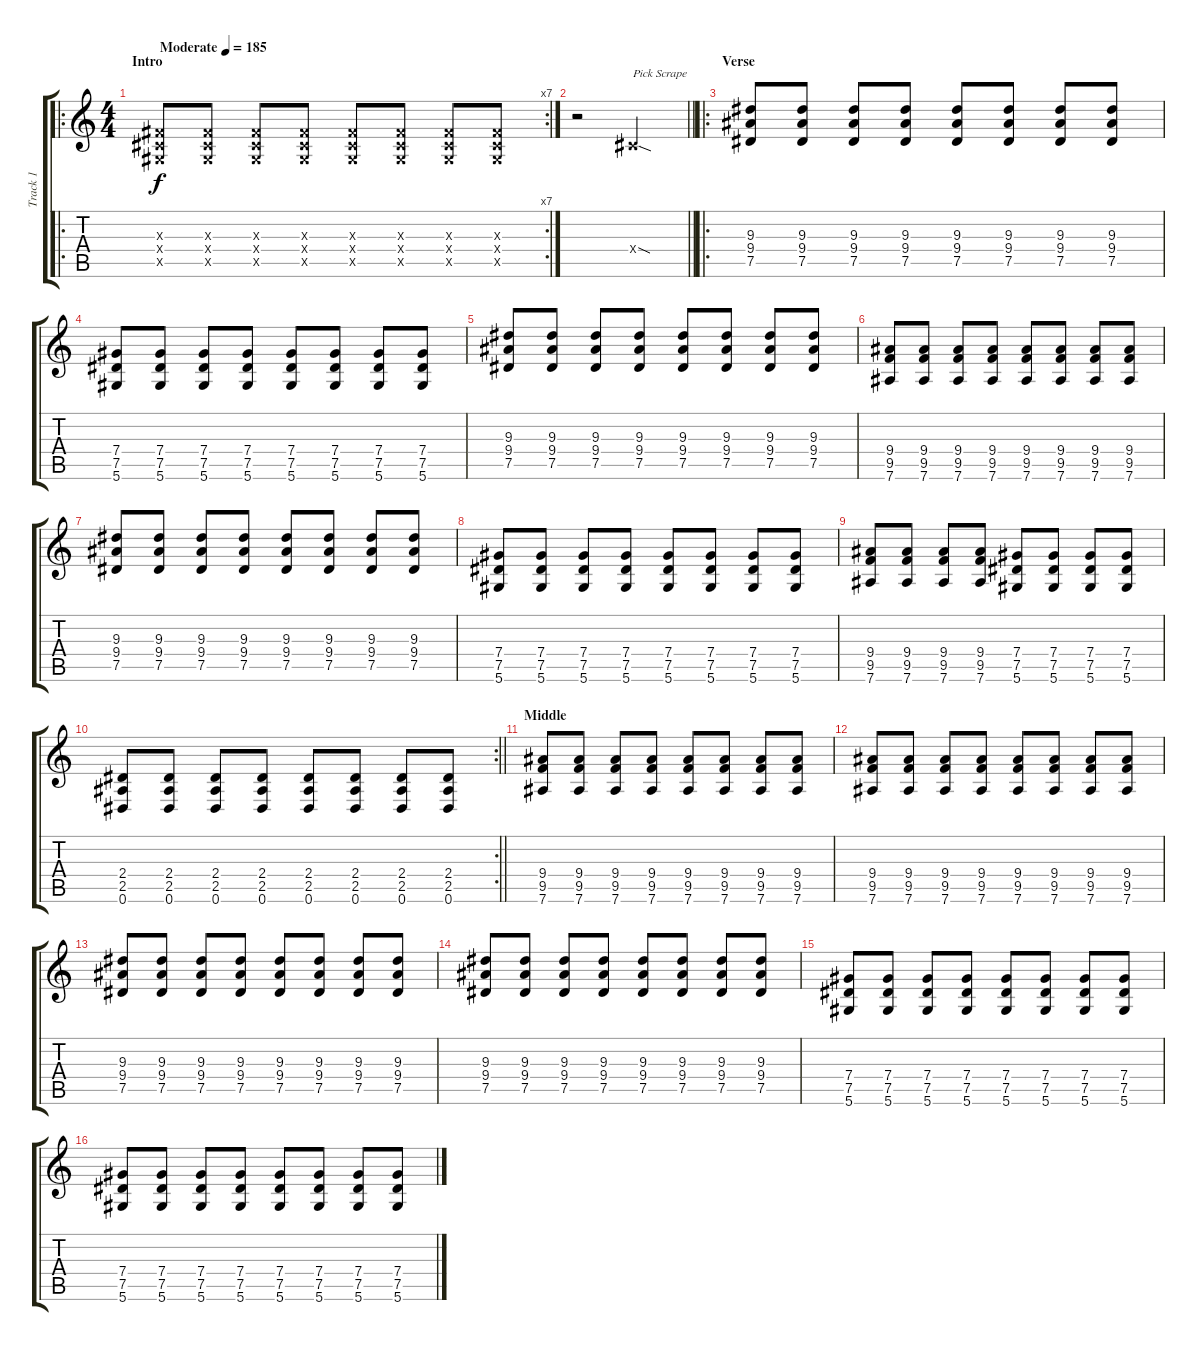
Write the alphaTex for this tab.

\track ("Track 1" "Track 1") {instrument overdrivenguitar}
\staff {score tabs}
\tuning (Eb4 Bb3 Gb3 Db3 Ab2 Eb2) {hide}
\ro
\rc 7
\ts (4 4)
\section ("" "Intro")
\tempo (185 "Moderate")
\clef g2
\ks c
(0.3{x} 0.4{x} 0.5{x}).8{dy f instrument overdrivenguitar} (0.3{x} 0.4{x} 0.5{x}).8 (0.3{x} 0.4{x} 0.5{x}).8 (0.3{x} 0.4{x} 0.5{x}).8 (0.3{x} 0.4{x} 0.5{x}).8 (0.3{x} 0.4{x} 0.5{x}).8 (0.3{x} 0.4{x} 0.5{x}).8 (0.3{x} 0.4{x} 0.5{x}).8 |
\barLineRight lightlight
r.2 0.4{sod x}.2{txt "Pick Scrape"} |
\ro
\section ("" "Verse")
(9.3 9.4 7.5).8 (9.3 9.4 7.5).8 (9.3 9.4 7.5).8 (9.3 9.4 7.5).8 (9.3 9.4 7.5).8 (9.3 9.4 7.5).8 (9.3 9.4 7.5).8 (9.3 9.4 7.5).8 |
(7.4 7.5 5.6).8 (7.4 7.5 5.6).8 (7.4 7.5 5.6).8 (7.4 7.5 5.6).8 (7.4 7.5 5.6).8 (7.4 7.5 5.6).8 (7.4 7.5 5.6).8 (7.4 7.5 5.6).8 |
(9.3 9.4 7.5).8 (9.3 9.4 7.5).8 (9.3 9.4 7.5).8 (9.3 9.4 7.5).8 (9.3 9.4 7.5).8 (9.3 9.4 7.5).8 (9.3 9.4 7.5).8 (9.3 9.4 7.5).8 |
(9.4 9.5 7.6).8 (9.4 9.5 7.6).8 (9.4 9.5 7.6).8 (9.4 9.5 7.6).8 (9.4 9.5 7.6).8 (9.4 9.5 7.6).8 (9.4 9.5 7.6).8 (9.4 9.5 7.6).8 |
(9.3 9.4 7.5).8 (9.3 9.4 7.5).8 (9.3 9.4 7.5).8 (9.3 9.4 7.5).8 (9.3 9.4 7.5).8 (9.3 9.4 7.5).8 (9.3 9.4 7.5).8 (9.3 9.4 7.5).8 |
(7.4 7.5 5.6).8 (7.4 7.5 5.6).8 (7.4 7.5 5.6).8 (7.4 7.5 5.6).8 (7.4 7.5 5.6).8 (7.4 7.5 5.6).8 (7.4 7.5 5.6).8 (7.4 7.5 5.6).8 |
(9.4 9.5 7.6).8 (9.4 9.5 7.6).8 (9.4 9.5 7.6).8 (9.4 9.5 7.6).8 (7.4 7.5 5.6).8 (7.4 7.5 5.6).8 (7.4 7.5 5.6).8 (7.4 7.5 5.6).8 |
\rc 2
\barLineRight lightlight
(2.4 2.5 0.6).8 (2.4 2.5 0.6).8 (2.4 2.5 0.6).8 (2.4 2.5 0.6).8 (2.4 2.5 0.6).8 (2.4 2.5 0.6).8 (2.4 2.5 0.6).8 (2.4 2.5 0.6).8 |
\section ("" "Middle")
(9.4 9.5 7.6).8 (9.4 9.5 7.6).8 (9.4 9.5 7.6).8 (9.4 9.5 7.6).8 (9.4 9.5 7.6).8 (9.4 9.5 7.6).8 (9.4 9.5 7.6).8 (9.4 9.5 7.6).8 |
(9.4 9.5 7.6).8 (9.4 9.5 7.6).8 (9.4 9.5 7.6).8 (9.4 9.5 7.6).8 (9.4 9.5 7.6).8 (9.4 9.5 7.6).8 (9.4 9.5 7.6).8 (9.4 9.5 7.6).8 |
(9.3 9.4 7.5).8 (9.3 9.4 7.5).8 (9.3 9.4 7.5).8 (9.3 9.4 7.5).8 (9.3 9.4 7.5).8 (9.3 9.4 7.5).8 (9.3 9.4 7.5).8 (9.3 9.4 7.5).8 |
(9.3 9.4 7.5).8 (9.3 9.4 7.5).8 (9.3 9.4 7.5).8 (9.3 9.4 7.5).8 (9.3 9.4 7.5).8 (9.3 9.4 7.5).8 (9.3 9.4 7.5).8 (9.3 9.4 7.5).8 |
(7.4 7.5 5.6).8 (7.4 7.5 5.6).8 (7.4 7.5 5.6).8 (7.4 7.5 5.6).8 (7.4 7.5 5.6).8 (7.4 7.5 5.6).8 (7.4 7.5 5.6).8 (7.4 7.5 5.6).8 |
(7.4 7.5 5.6).8 (7.4 7.5 5.6).8 (7.4 7.5 5.6).8 (7.4 7.5 5.6).8 (7.4 7.5 5.6).8 (7.4 7.5 5.6).8 (7.4 7.5 5.6).8 (7.4 7.5 5.6).8
